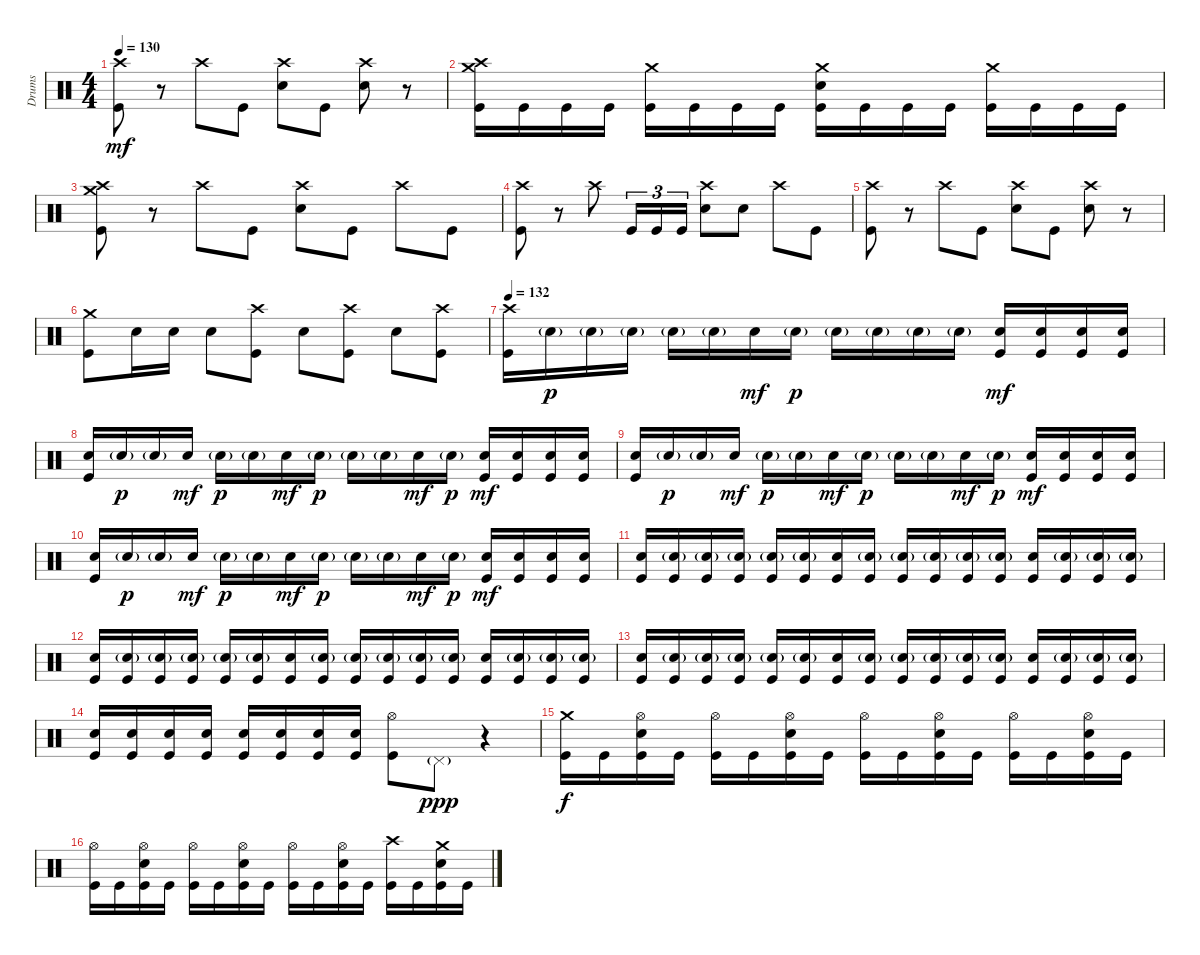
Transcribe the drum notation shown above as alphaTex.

\track ("Drums" "Drums") {instrument percussion}
\staff {score}
\articulation defaults
\ts (4 4)
\tempo 130
\clef neutral
\ks c
("Crash high (hit)" "Kick (hit)").8{dy mf} r.8 "Crash high (hit)".8 "Kick (hit)".8 ("Crash high (hit)" "Electric Snare (hit)").8 "Kick (hit)".8 ("Crash high (hit)" "Electric Snare (hit)").8 r.8 |
("Crash medium (hit)" "Crash high (hit)" "Kick (hit)").16 "Kick (hit)".16 "Kick (hit)".16 "Kick (hit)".16 ("Crash medium (hit)" "Kick (hit)").16 "Kick (hit)".16 "Kick (hit)".16 "Kick (hit)".16 ("Crash medium (hit)" "Electric Snare (hit)" "Kick (hit)").16 "Kick (hit)".16 "Kick (hit)".16 "Kick (hit)".16 ("Crash medium (hit)" "Kick (hit)").16 "Kick (hit)".16 "Kick (hit)".16 "Kick (hit)".16 |
("Crash medium (hit)" "Crash high (hit)" "Kick (hit)").8 r.8 "Crash high (hit)".8 "Kick (hit)".8 ("Crash high (hit)" "Electric Snare (hit)").8 "Kick (hit)".8 "Crash high (hit)".8 "Kick (hit)".8 |
("Crash high (hit)" "Kick (hit)").8 r.8 "Crash high (hit)".8 "Kick (hit)".16{tu (3 2)} "Kick (hit)".16{tu (3 2)} "Kick (hit)".16{tu (3 2)} ("Crash high (hit)" "Electric Snare (hit)").8 "Electric Snare (hit)".8 "Crash high (hit)".8 "Kick (hit)".8 |
("Crash high (hit)" "Kick (hit)").8 r.8 "Crash high (hit)".8 "Kick (hit)".8 ("Crash high (hit)" "Electric Snare (hit)").8 "Kick (hit)".8 ("Crash high (hit)" "Electric Snare (hit)").8 r.8 |
("Crash medium (hit)" "Kick (hit)").8 "Electric Snare (hit)".16 "Electric Snare (hit)".16 "Electric Snare (hit)".8 ("Crash high (hit)" "Kick (hit)").8 "Electric Snare (hit)".8 ("Crash high (hit)" "Kick (hit)").8 "Electric Snare (hit)".8 ("Crash high (hit)" "Kick (hit)").8 |
\tempo 132
("Crash high (hit)" "Kick (hit)").16 "Electric Snare (hit)"{g}.16{dy p} "Electric Snare (hit)"{g}.16 "Electric Snare (hit)"{g}.16 "Electric Snare (hit)"{g}.16 "Electric Snare (hit)"{g}.16 "Electric Snare (hit)".16{dy mf} "Electric Snare (hit)"{g}.16{dy p} "Electric Snare (hit)"{g}.16 "Electric Snare (hit)"{g}.16 "Electric Snare (hit)"{g}.16 "Electric Snare (hit)"{g}.16 ("Electric Snare (hit)" "Kick (hit)").16{dy mf} ("Electric Snare (hit)" "Kick (hit)").16 ("Electric Snare (hit)" "Kick (hit)").16 ("Electric Snare (hit)" "Kick (hit)").16 |
("Electric Snare (hit)" "Kick (hit)").16 "Electric Snare (hit)"{g}.16{dy p} "Electric Snare (hit)"{g}.16 "Electric Snare (hit)".16{dy mf} "Electric Snare (hit)"{g}.16{dy p} "Electric Snare (hit)"{g}.16 "Electric Snare (hit)".16{dy mf} "Electric Snare (hit)"{g}.16{dy p} "Electric Snare (hit)"{g}.16 "Electric Snare (hit)"{g}.16 "Electric Snare (hit)".16{dy mf} "Electric Snare (hit)"{g}.16{dy p} ("Electric Snare (hit)" "Kick (hit)").16{dy mf} ("Electric Snare (hit)" "Kick (hit)").16 ("Electric Snare (hit)" "Kick (hit)").16 ("Electric Snare (hit)" "Kick (hit)").16 |
("Electric Snare (hit)" "Kick (hit)").16 "Electric Snare (hit)"{g}.16{dy p} "Electric Snare (hit)"{g}.16 "Electric Snare (hit)".16{dy mf} "Electric Snare (hit)"{g}.16{dy p} "Electric Snare (hit)"{g}.16 "Electric Snare (hit)".16{dy mf} "Electric Snare (hit)"{g}.16{dy p} "Electric Snare (hit)"{g}.16 "Electric Snare (hit)"{g}.16 "Electric Snare (hit)".16{dy mf} "Electric Snare (hit)"{g}.16{dy p} ("Electric Snare (hit)" "Kick (hit)").16{dy mf} ("Electric Snare (hit)" "Kick (hit)").16 ("Electric Snare (hit)" "Kick (hit)").16 ("Electric Snare (hit)" "Kick (hit)").16 |
("Electric Snare (hit)" "Kick (hit)").16 "Electric Snare (hit)"{g}.16{dy p} "Electric Snare (hit)"{g}.16 "Electric Snare (hit)".16{dy mf} "Electric Snare (hit)"{g}.16{dy p} "Electric Snare (hit)"{g}.16 "Electric Snare (hit)".16{dy mf} "Electric Snare (hit)"{g}.16{dy p} "Electric Snare (hit)"{g}.16 "Electric Snare (hit)"{g}.16 "Electric Snare (hit)".16{dy mf} "Electric Snare (hit)"{g}.16{dy p} ("Electric Snare (hit)" "Kick (hit)").16{dy mf} ("Electric Snare (hit)" "Kick (hit)").16 ("Electric Snare (hit)" "Kick (hit)").16 ("Electric Snare (hit)" "Kick (hit)").16 |
("Electric Snare (hit)" "Kick (hit)").16 ("Electric Snare (hit)"{g} "Kick (hit)").16 ("Electric Snare (hit)"{g} "Kick (hit)").16 ("Electric Snare (hit)"{g} "Kick (hit)").16 ("Electric Snare (hit)"{g} "Kick (hit)").16 ("Electric Snare (hit)"{g} "Kick (hit)").16 ("Electric Snare (hit)" "Kick (hit)").16 ("Electric Snare (hit)"{g} "Kick (hit)").16 ("Electric Snare (hit)"{g} "Kick (hit)").16 ("Electric Snare (hit)"{g} "Kick (hit)").16 ("Electric Snare (hit)"{g} "Kick (hit)").16 ("Electric Snare (hit)"{g} "Kick (hit)").16 ("Electric Snare (hit)" "Kick (hit)").16 ("Electric Snare (hit)"{g} "Kick (hit)").16 ("Electric Snare (hit)"{g} "Kick (hit)").16 ("Electric Snare (hit)"{g} "Kick (hit)").16 |
("Electric Snare (hit)" "Kick (hit)").16 ("Electric Snare (hit)"{g} "Kick (hit)").16 ("Electric Snare (hit)"{g} "Kick (hit)").16 ("Electric Snare (hit)"{g} "Kick (hit)").16 ("Electric Snare (hit)"{g} "Kick (hit)").16 ("Electric Snare (hit)"{g} "Kick (hit)").16 ("Electric Snare (hit)" "Kick (hit)").16 ("Electric Snare (hit)"{g} "Kick (hit)").16 ("Electric Snare (hit)"{g} "Kick (hit)").16 ("Electric Snare (hit)"{g} "Kick (hit)").16 ("Electric Snare (hit)"{g} "Kick (hit)").16 ("Electric Snare (hit)"{g} "Kick (hit)").16 ("Electric Snare (hit)" "Kick (hit)").16 ("Electric Snare (hit)"{g} "Kick (hit)").16 ("Electric Snare (hit)"{g} "Kick (hit)").16 ("Electric Snare (hit)"{g} "Kick (hit)").16 |
("Electric Snare (hit)" "Kick (hit)").16 ("Electric Snare (hit)"{g} "Kick (hit)").16 ("Electric Snare (hit)"{g} "Kick (hit)").16 ("Electric Snare (hit)"{g} "Kick (hit)").16 ("Electric Snare (hit)"{g} "Kick (hit)").16 ("Electric Snare (hit)"{g} "Kick (hit)").16 ("Electric Snare (hit)" "Kick (hit)").16 ("Electric Snare (hit)"{g} "Kick (hit)").16 ("Electric Snare (hit)"{g} "Kick (hit)").16 ("Electric Snare (hit)"{g} "Kick (hit)").16 ("Electric Snare (hit)"{g} "Kick (hit)").16 ("Electric Snare (hit)"{g} "Kick (hit)").16 ("Electric Snare (hit)" "Kick (hit)").16 ("Electric Snare (hit)"{g} "Kick (hit)").16 ("Electric Snare (hit)"{g} "Kick (hit)").16 ("Electric Snare (hit)"{g} "Kick (hit)").16 |
("Electric Snare (hit)" "Kick (hit)").16 ("Electric Snare (hit)" "Kick (hit)").16 ("Electric Snare (hit)" "Kick (hit)").16 ("Electric Snare (hit)" "Kick (hit)").16 ("Electric Snare (hit)" "Kick (hit)").16 ("Electric Snare (hit)" "Kick (hit)").16 ("Electric Snare (hit)" "Kick (hit)").16 ("Electric Snare (hit)" "Kick (hit)").16 ("Hi-Hat (open)" "Kick (hit)").8 "Pedal Hi-Hat (hit)"{g}.8{dy ppp} r.4 |
("Crash medium (hit)" "Kick (hit)").16{dy f} "Kick (hit)".16 ("Hi-Hat (open)" "Electric Snare (hit)" "Kick (hit)").16 "Kick (hit)".16 ("Hi-Hat (open)" "Kick (hit)").16 "Kick (hit)".16 ("Hi-Hat (open)" "Electric Snare (hit)" "Kick (hit)").16 "Kick (hit)".16 ("Hi-Hat (open)" "Kick (hit)").16 "Kick (hit)".16 ("Hi-Hat (open)" "Electric Snare (hit)" "Kick (hit)").16 "Kick (hit)".16 ("Hi-Hat (open)" "Kick (hit)").16 "Kick (hit)".16 ("Hi-Hat (open)" "Electric Snare (hit)" "Kick (hit)").16 "Kick (hit)".16 |
("Hi-Hat (open)" "Kick (hit)").16 "Kick (hit)".16 ("Hi-Hat (open)" "Electric Snare (hit)" "Kick (hit)").16 "Kick (hit)".16 ("Hi-Hat (open)" "Kick (hit)").16 "Kick (hit)".16 ("Hi-Hat (open)" "Electric Snare (hit)" "Kick (hit)").16 "Kick (hit)".16 ("Hi-Hat (open)" "Kick (hit)").16 "Kick (hit)".16 ("Hi-Hat (open)" "Electric Snare (hit)" "Kick (hit)").16 "Kick (hit)".16 ("Crash high (hit)" "Kick (hit)").16 "Kick (hit)".16 ("Crash medium (hit)" "Electric Snare (hit)" "Kick (hit)").16 "Kick (hit)".16
